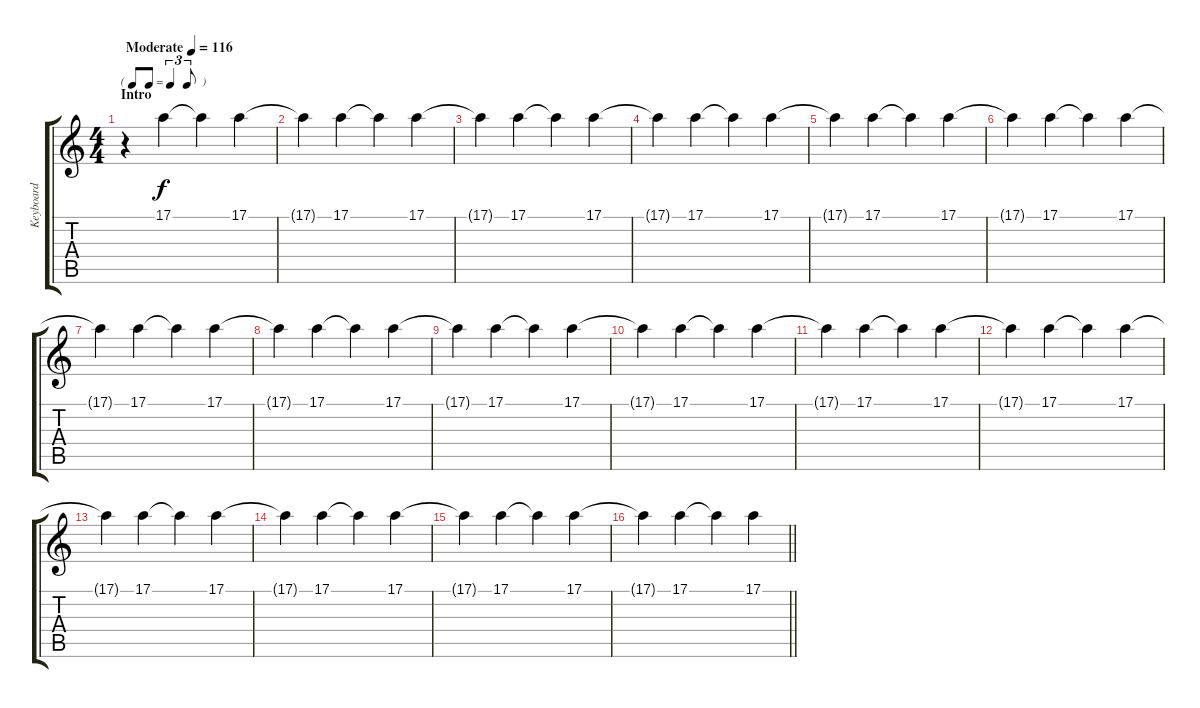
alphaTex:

\track ("Keyboard" "Keyboard") {instrument acousticgrandpiano}
\staff {score tabs}
\tuning (E4 B3 G3 D3 A2 E2) {hide}
\ts (4 4)
\tf triplet8th
\section ("" "Intro")
\tempo (116 "Moderate")
\clef g2
\ks c
r.4{dy f instrument acousticgrandpiano} 17.1.4 17.1{t}.4 17.1.4 |
17.1{t}.4 17.1.4 17.1{t}.4 17.1.4 |
17.1{t}.4 17.1.4 17.1{t}.4 17.1.4 |
17.1{t}.4 17.1.4 17.1{t}.4 17.1.4 |
17.1{t}.4 17.1.4 17.1{t}.4 17.1.4 |
17.1{t}.4 17.1.4 17.1{t}.4 17.1.4 |
17.1{t}.4 17.1.4 17.1{t}.4 17.1.4 |
17.1{t}.4 17.1.4 17.1{t}.4 17.1.4 |
17.1{t}.4 17.1.4 17.1{t}.4 17.1.4 |
17.1{t}.4 17.1.4 17.1{t}.4 17.1.4 |
17.1{t}.4 17.1.4 17.1{t}.4 17.1.4 |
17.1{t}.4 17.1.4 17.1{t}.4 17.1.4 |
17.1{t}.4 17.1.4 17.1{t}.4 17.1.4 |
17.1{t}.4 17.1.4 17.1{t}.4 17.1.4 |
17.1{t}.4 17.1.4 17.1{t}.4 17.1.4 |
\barLineRight lightlight
17.1{t}.4 17.1.4 17.1{t}.4 17.1.4
